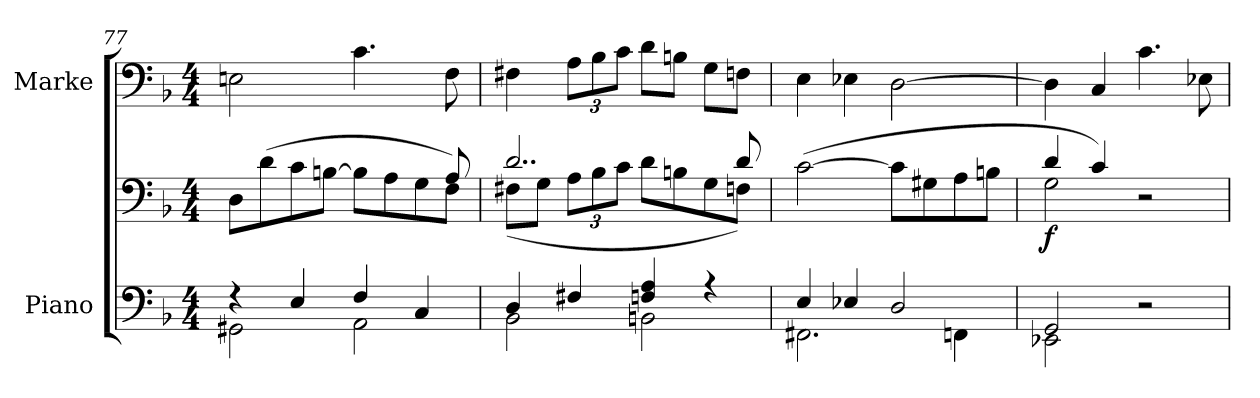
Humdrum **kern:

**kern	**kern	**dynam	**kern
*part2	*part2	*part2	*part1
*staff3	*staff2	*staff2/3	*staff1
*I"Piano	*	*	*I"Marke
*I'Pno.	*	*	*
*clefF4	*clefF4	*	*clefF4
*k[b-]	*k[b-]	*	*k[b-]
*M4/4	*M4/4	*	*M4/4
=77	=77	=77	=77
*^	*^	*	*
4r	2GG#X\	8D\L	2..ryy	.	2En\
.	.	(>8d\	.	.	.
4E/	.	8c\	.	.	.
.	.	[8Bn\J	.	.	.
4F/	2AA\	8B\L]	.	.	4.c\
.	.	8A\	.	.	.
4C/	.	8G\	.	.	.
.	.	8F\J	8A/)	.	8F\
=78	=78	=78	=78	=78	=78
4D/	2BB-\	2..d/	(<8F#X\L	.	4F#X\
.	.	.	8G\J	.	.
*	*	*	*Xbrackettup	*	*
4F#X/	.	.	12A\L	.	12A\L
.	.	.	12B-\	.	12B-\
.	.	.	12c\J	.	12c\J
4Fn/ 4A/	2BBn\	.	8d\L	.	8d\L
.	.	.	8Bn\	.	8Bn\J
4r	.	.	8G\	.	8G\L
.	.	8d/	8Fn\J)	.	8Fn\J
*	*	*v	*v	*	*
=79	=79	=79	=79	=79
4E/	2.FF#X\	(>[2c\	.	4E\
4E-X/	.	.	.	4E-X\
2D/	.	8c\L]	.	[2D\
.	.	8G#X\	.	.
.	4FFn\	8A\	.	.
.	.	8Bn\J	.	.
!!LO:LB:g=z
=80	=80	=80	=80	=80
*	*	*^	*	*
!	!	!	!	!LO:DY:b	!
2GG/	2EE-X\	4d/	2G\	f	4D\]
.	.	4c/)	.	.	4C/
2r	2ryy	2r	2ryy	.	4.c\
.	.	.	.	.	8E-X\
*v	*v	*	*	*	*
*	*v	*v	*	*
=	=	=	=
*-	*-	*-	*-
